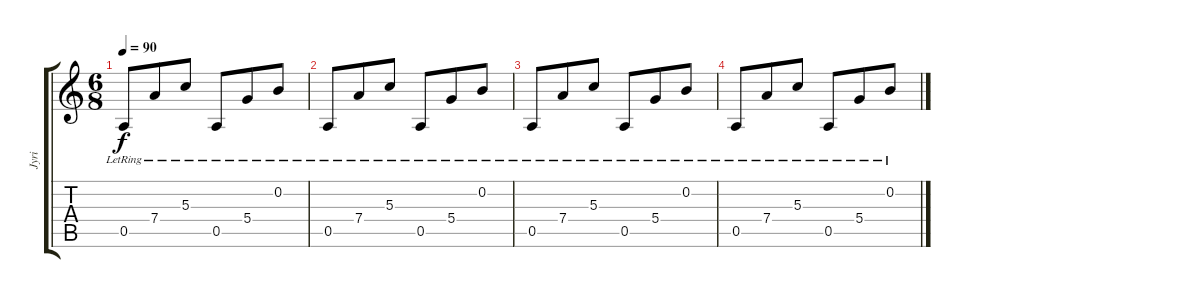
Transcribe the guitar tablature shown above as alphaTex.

\track ("Jyri" "Jyri") {instrument acousticguitarsteel}
\staff {score tabs}
\tuning (E4 B3 G3 D3 A2 E2) {hide}
\ts (6 8)
\tempo 90
\clef g2
\ks c
0.5{lr}.8{dy f} 7.4{lr}.8 5.3{lr}.8 0.5{lr}.8 5.4{lr}.8 0.2{lr}.8 |
0.5{lr}.8 7.4{lr}.8 5.3{lr}.8 0.5{lr}.8 5.4{lr}.8 0.2{lr}.8 |
0.5{lr}.8 7.4{lr}.8 5.3{lr}.8 0.5{lr}.8 5.4{lr}.8 0.2{lr}.8 |
0.5{lr}.8 7.4{lr}.8 5.3{lr}.8 0.5{lr}.8 5.4{lr}.8 0.2{lr}.8
